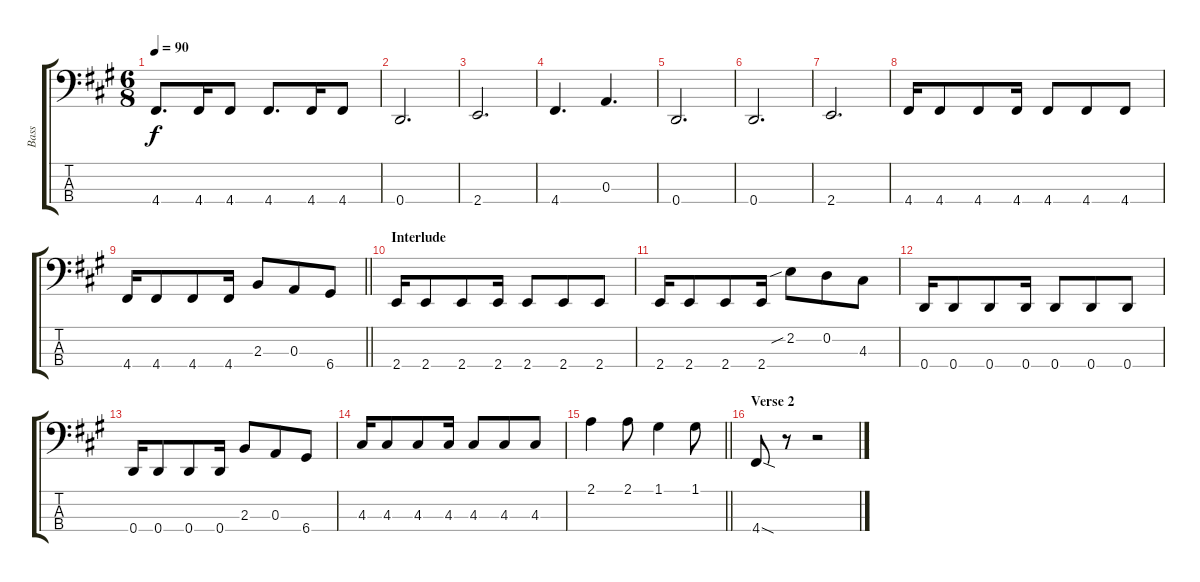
\track ("Bass" "Bass") {instrument electricbassfinger}
\staff {score tabs}
\tuning (G2 D2 A1 D1) {hide}
\ts (6 8)
\tempo 90
\clef f4
\ks a
4.4.8{d dy f} 4.4.16 4.4.8 4.4.8{d} 4.4.16 4.4.8 |
0.4.2{d} |
2.4.2{d} |
4.4.4{d} 0.3.4{d} |
0.4.2{d} |
0.4.2{d} |
2.4.2{d} |
4.4.16 4.4.8 4.4.8 4.4.16 4.4.8 4.4.8 4.4.8 |
\barLineRight lightlight
4.4.16 4.4.8 4.4.8 4.4.16 2.3.8 0.3.8 6.4.8 |
\section ("" "Interlude")
2.4.16 2.4.8 2.4.8 2.4.16 2.4.8 2.4.8 2.4.8 |
2.4.16 2.4.8 2.4.8 2.4.16 2.2{sib}.8 0.2.8 4.3.8 |
0.4.16 0.4.8 0.4.8 0.4.16 0.4.8 0.4.8 0.4.8 |
0.4.16 0.4.8 0.4.8 0.4.16 2.3.8 0.3.8 6.4.8 |
4.3.16 4.3.8 4.3.8 4.3.16 4.3.8 4.3.8 4.3.8 |
\barLineRight lightlight
2.1.4 2.1.8 1.1.4 1.1.8 |
\section ("" "Verse 2")
4.4{sod}.8 r.8 r.2
